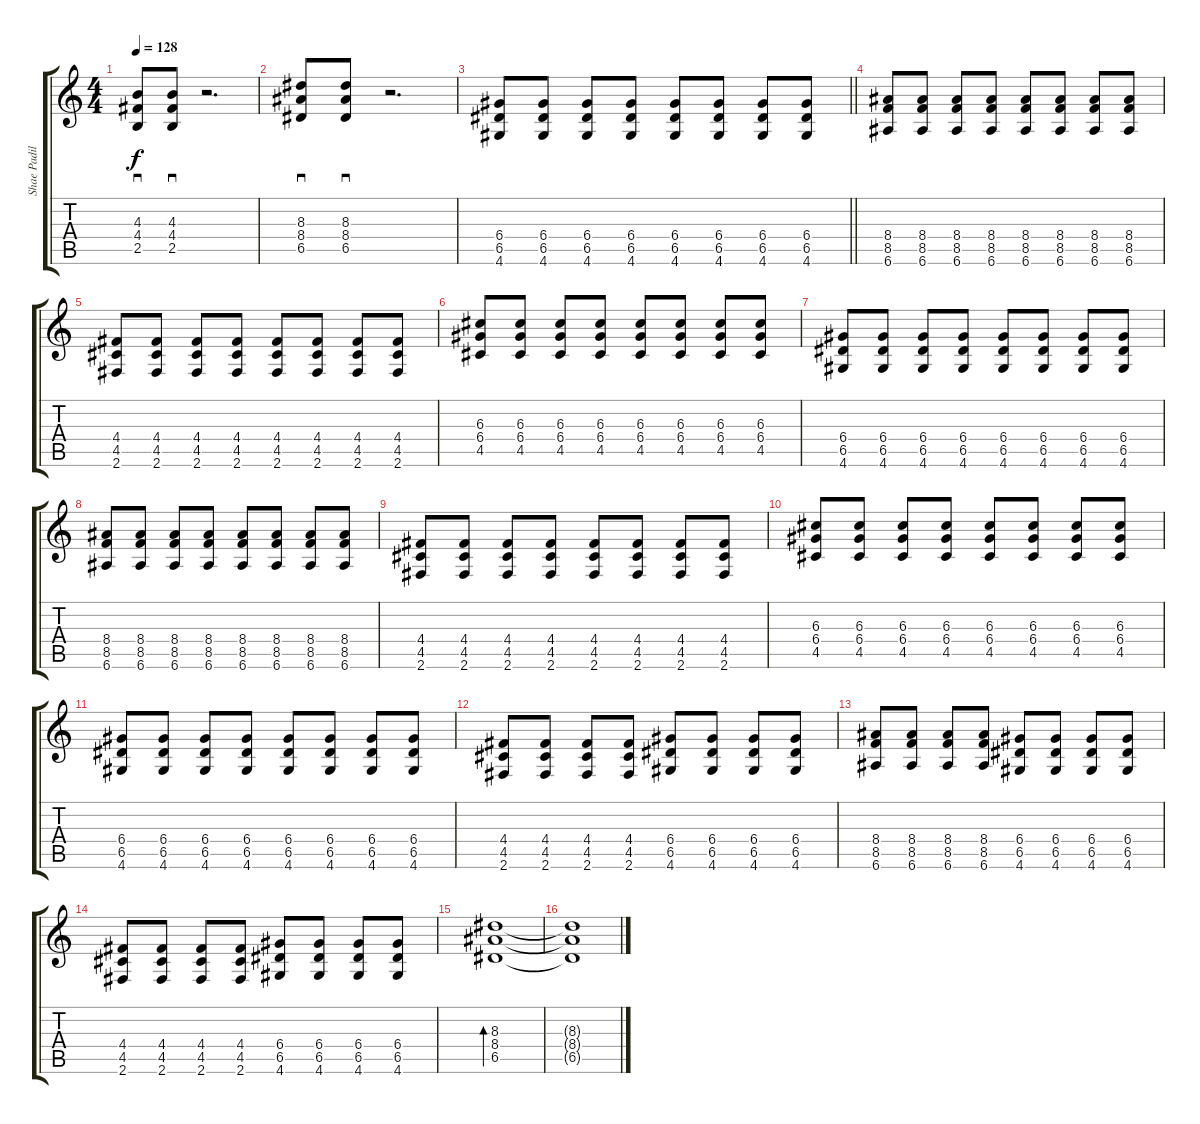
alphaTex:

\track ("Shae Padilla" "Shae Padil") {instrument distortionguitar}
\staff {score tabs}
\tuning (E4 B3 G3 D3 A2 E2) {hide}
\ts (4 4)
\tempo 128
\clef g2
\ks c
(4.3 4.4 2.5).8{sd dy f} (4.3 4.4 2.5).8{sd} r.2{d} |
(8.3 8.4 6.5).8{sd} (8.3 8.4 6.5).8{sd} r.2{d} |
\barLineRight lightlight
(6.4 6.5 4.6).8 (6.4 6.5 4.6).8 (6.4 6.5 4.6).8 (6.4 6.5 4.6).8 (6.4 6.5 4.6).8 (6.4 6.5 4.6).8 (6.4 6.5 4.6).8 (6.4 6.5 4.6).8 |
(8.4 8.5 6.6).8 (8.4 8.5 6.6).8 (8.4 8.5 6.6).8 (8.4 8.5 6.6).8 (8.4 8.5 6.6).8 (8.4 8.5 6.6).8 (8.4 8.5 6.6).8 (8.4 8.5 6.6).8 |
(4.4 4.5 2.6).8 (4.4 4.5 2.6).8 (4.4 4.5 2.6).8 (4.4 4.5 2.6).8 (4.4 4.5 2.6).8 (4.4 4.5 2.6).8 (4.4 4.5 2.6).8 (4.4 4.5 2.6).8 |
(6.3 6.4 4.5).8 (6.3 6.4 4.5).8 (6.3 6.4 4.5).8 (6.3 6.4 4.5).8 (6.3 6.4 4.5).8 (6.3 6.4 4.5).8 (6.3 6.4 4.5).8 (6.3 6.4 4.5).8 |
(6.4 6.5 4.6).8 (6.4 6.5 4.6).8 (6.4 6.5 4.6).8 (6.4 6.5 4.6).8 (6.4 6.5 4.6).8 (6.4 6.5 4.6).8 (6.4 6.5 4.6).8 (6.4 6.5 4.6).8 |
(8.4 8.5 6.6).8 (8.4 8.5 6.6).8 (8.4 8.5 6.6).8 (8.4 8.5 6.6).8 (8.4 8.5 6.6).8 (8.4 8.5 6.6).8 (8.4 8.5 6.6).8 (8.4 8.5 6.6).8 |
(4.4 4.5 2.6).8 (4.4 4.5 2.6).8 (4.4 4.5 2.6).8 (4.4 4.5 2.6).8 (4.4 4.5 2.6).8 (4.4 4.5 2.6).8 (4.4 4.5 2.6).8 (4.4 4.5 2.6).8 |
(6.3 6.4 4.5).8 (6.3 6.4 4.5).8 (6.3 6.4 4.5).8 (6.3 6.4 4.5).8 (6.3 6.4 4.5).8 (6.3 6.4 4.5).8 (6.3 6.4 4.5).8 (6.3 6.4 4.5).8 |
(6.4 6.5 4.6).8 (6.4 6.5 4.6).8 (6.4 6.5 4.6).8 (6.4 6.5 4.6).8 (6.4 6.5 4.6).8 (6.4 6.5 4.6).8 (6.4 6.5 4.6).8 (6.4 6.5 4.6).8 |
(4.4 4.5 2.6).8 (4.4 4.5 2.6).8 (4.4 4.5 2.6).8 (4.4 4.5 2.6).8 (6.4 6.5 4.6).8 (6.4 6.5 4.6).8 (6.4 6.5 4.6).8 (6.4 6.5 4.6).8 |
(8.4 8.5 6.6).8 (8.4 8.5 6.6).8 (8.4 8.5 6.6).8 (8.4 8.5 6.6).8 (6.4 6.5 4.6).8 (6.4 6.5 4.6).8 (6.4 6.5 4.6).8 (6.4 6.5 4.6).8 |
(4.4 4.5 2.6).8 (4.4 4.5 2.6).8 (4.4 4.5 2.6).8 (4.4 4.5 2.6).8 (6.4 6.5 4.6).8 (6.4 6.5 4.6).8 (6.4 6.5 4.6).8 (6.4 6.5 4.6).8 |
(8.3 8.4 6.5).1{bd 480} |
(8.3{t} 8.4{t} 6.5{t}).1
